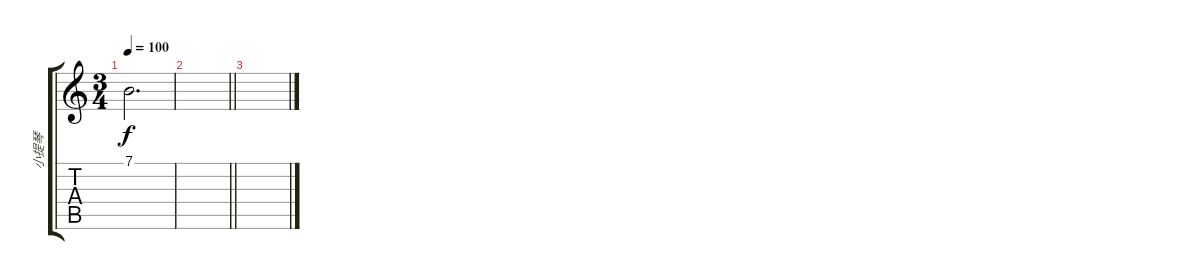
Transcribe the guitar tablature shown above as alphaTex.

\track ("小提琴" "小提琴") {instrument violin}
\staff {score tabs}
\tuning (E4 B3 G3 D3 A2 E2) {hide}
\ts (3 4)
\tempo 100
\clef g2
\ks c
7.1{t}.2{d dy f} |
\barLineRight lightlight
|
\section ("" "")
